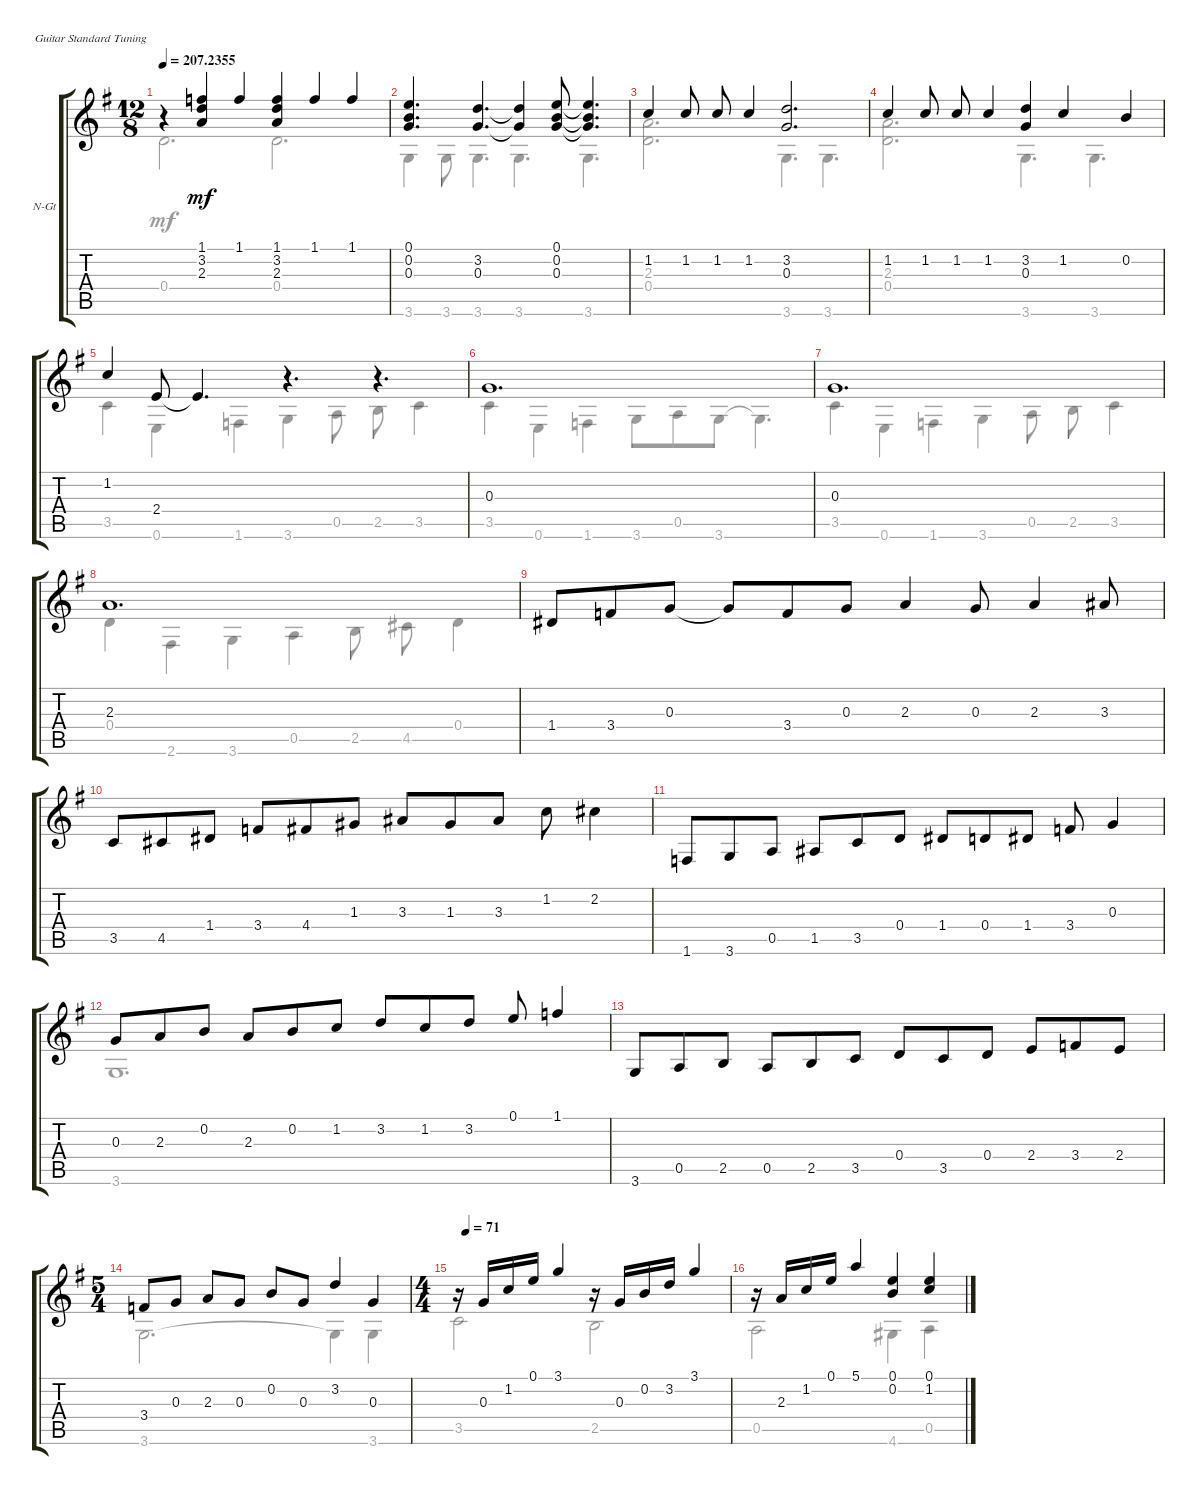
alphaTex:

\defaultSystemsLayout 4
\bracketExtendMode groupsimilarinstruments
\firstSystemTrackNameOrientation horizontal
\otherSystemsTrackNameOrientation horizontal
\track ("Nylon Guitar" "N-Gt") {multiBarRest instrument acousticguitarnylon}
\staff {score tabs}
\tuning (E4 B3 G3 D3 A2 E2)
\voice
\ts (12 8)
\tempo
207.2355
\accidentals auto
\clef g2
\ottava regular
\simile none
\ks g
r.4{dy mf} (1.1 3.2 2.3).4 1.1.4 (1.1 3.2 2.3).4 1.1.4 1.1.4 |
(0.1 0.2 0.3).4{d} (3.2 0.3).4{d} (0.3{t} 3.2{t}).4 (0.1 0.2 0.3).8 (0.3{t} 0.2{t} 0.1{t}).4{d} |
1.2.4 1.2.8 1.2.8 1.2.4 (3.2 0.3).2{d} |
1.2.4 1.2.8 1.2.8 1.2.4 (3.2 0.3).4 1.2.4 0.2.4 |
1.2.4 2.4.8 2.4{t}.4{d} r.4{d} r.4{d} |
0.3.1{d} |
0.3.1{d} |
2.3.1{d} |
1.4.8 3.4.8 0.3.8 0.3{t}.8 3.4.8 0.3.8 2.3.4 0.3.8 2.3.4 3.3.8 |
3.5.8 4.5.8 1.4.8 3.4.8 4.4.8 1.3.8 3.3.8 1.3.8 3.3.8 1.2.8 2.2.4 |
1.6.8 3.6.8 0.5.8 1.5.8 3.5.8 0.4.8 1.4.8 0.4.8 1.4.8 3.4.8 0.3.4 |
0.3.8 2.3.8 0.2.8 2.3.8 0.2.8 1.2.8 3.2.8 1.2.8 3.2.8 0.1.8 1.1.4 |
3.6.8 0.5.8 2.5.8 0.5.8 2.5.8 3.5.8 0.4.8 3.5.8 0.4.8 2.4.8 3.4.8 2.4.8 |
\ts (5 4)
3.4.8 0.3.8 2.3.8 0.3.8 0.2.8 0.3.8 3.2.4 0.3.4 |
\ts (4 4)
\tempo (71 0.03125)
r.16 0.3.16 1.2.16 0.1.16 3.1.4 r.16 0.3.16 0.2.16 3.2.16 3.1.4 |
r.16 2.3.16 1.2.16 0.1.16 5.1.4 (0.1 0.2).4 (1.2 0.1).4
\voice
\clef g2
\ottava regular
\simile none
\ks g
0.4.2{d dy mf} 0.4.2{d} |
3.6.4 3.6.8 3.6.4{d} 3.6.4{d} 3.6.4{d} |
(0.4 2.3).2{d} 3.6.4{d} 3.6.4{d} |
(0.4 2.3).2{d} 3.6.4{d} 3.6.4{d} |
3.5.4 0.6.4 1.6.4 3.6.4 0.5.8 2.5.8 3.5.4 |
3.5.4 0.6.4 1.6.4 3.6.8 0.5.8 3.6.8 3.6{t}.4{d} |
3.5.4 0.6.4 1.6.4 3.6.4 0.5.8 2.5.8 3.5.4 |
0.4.4 2.6.4 3.6.4 0.5.4 2.5.8 4.5.8 0.4.4 |
|
|
|
3.6.1{d} |
|
3.6.2{d} 3.6{t}.4 3.6.4 |
3.5.2 2.5.2 |
0.5.2 4.6.4 0.5.4
